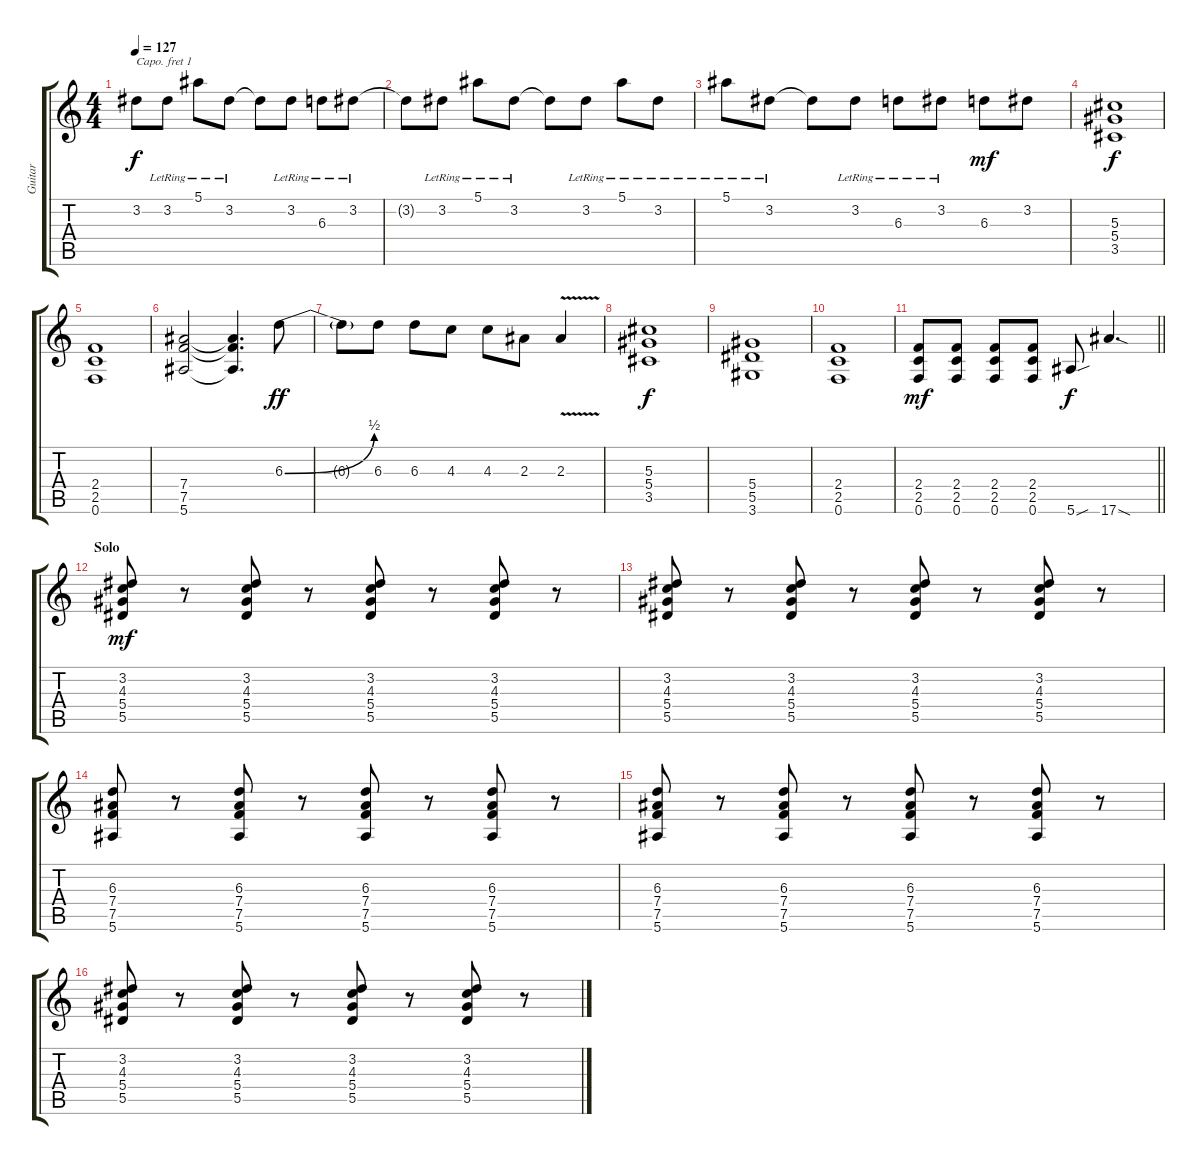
\track ("Guitar" "Guitar") {instrument acousticguitarsteel}
\staff {score tabs}
\capo 1
\tuning (E4 B3 G3 D3 A2 E2) {hide}
\ts (4 4)
\tempo 127
\clef g2
\ks c
3.2{t}.8{dy f} 3.2{lr}.8 5.1{lr}.8 3.2{lr}.8 3.2{t}.8 3.2{lr}.8 6.3{lr}.8 3.2{lr}.8 |
3.2{t}.8 3.2{lr}.8 5.1{lr}.8 3.2{lr}.8 3.2{t}.8 3.2{lr}.8 5.1{lr}.8 3.2{lr}.8 |
5.1{lr}.8 3.2{lr}.8 3.2{t}.8 3.2{lr}.8 6.3{lr}.8 3.2{lr}.8 6.3.8{dy mf} 3.2.8 |
(5.3 5.4 3.5).1{dy f volume 12 balance 0 instrument distortionguitar} |
(2.4 2.5 0.6).1 |
(7.4 7.5 5.6).2 (7.4{t} 7.5{t} 5.6{t}).4{d} 6.3{be (bend 0 0 60 2)}.8{dy ff} |
6.3{t}.8 6.3.8 6.3.8 4.3.8 4.3.8 2.3.8 2.3{v}.4 |
(5.3 5.4 3.5).1{dy f} |
(5.4 5.5 3.6).1 |
(2.4 2.5 0.6).1 |
\barLineRight lightlight
(2.4 2.5 0.6).8{dy mf} (2.4 2.5 0.6).8 (2.4 2.5 0.6).8 (2.4 2.5 0.6).8 5.6{sou}.8{dy f} 17.6{sod}.4{d} |
\section ("" "Solo")
(3.2 4.3 5.4 5.5).8{dy mf} r.8 (3.2 4.3 5.4 5.5).8 r.8 (3.2 4.3 5.4 5.5).8 r.8 (3.2 4.3 5.4 5.5).8 r.8 |
(3.2 4.3 5.4 5.5).8 r.8 (3.2 4.3 5.4 5.5).8 r.8 (3.2 4.3 5.4 5.5).8 r.8 (3.2 4.3 5.4 5.5).8 r.8 |
(6.3 7.4 7.5 5.6).8 r.8 (6.3 7.4 7.5 5.6).8 r.8 (6.3 7.4 7.5 5.6).8 r.8 (6.3 7.4 7.5 5.6).8 r.8 |
(6.3 7.4 7.5 5.6).8 r.8 (6.3 7.4 7.5 5.6).8 r.8 (6.3 7.4 7.5 5.6).8 r.8 (6.3 7.4 7.5 5.6).8 r.8 |
(3.2 4.3 5.4 5.5).8 r.8 (3.2 4.3 5.4 5.5).8 r.8 (3.2 4.3 5.4 5.5).8 r.8 (3.2 4.3 5.4 5.5).8 r.8
